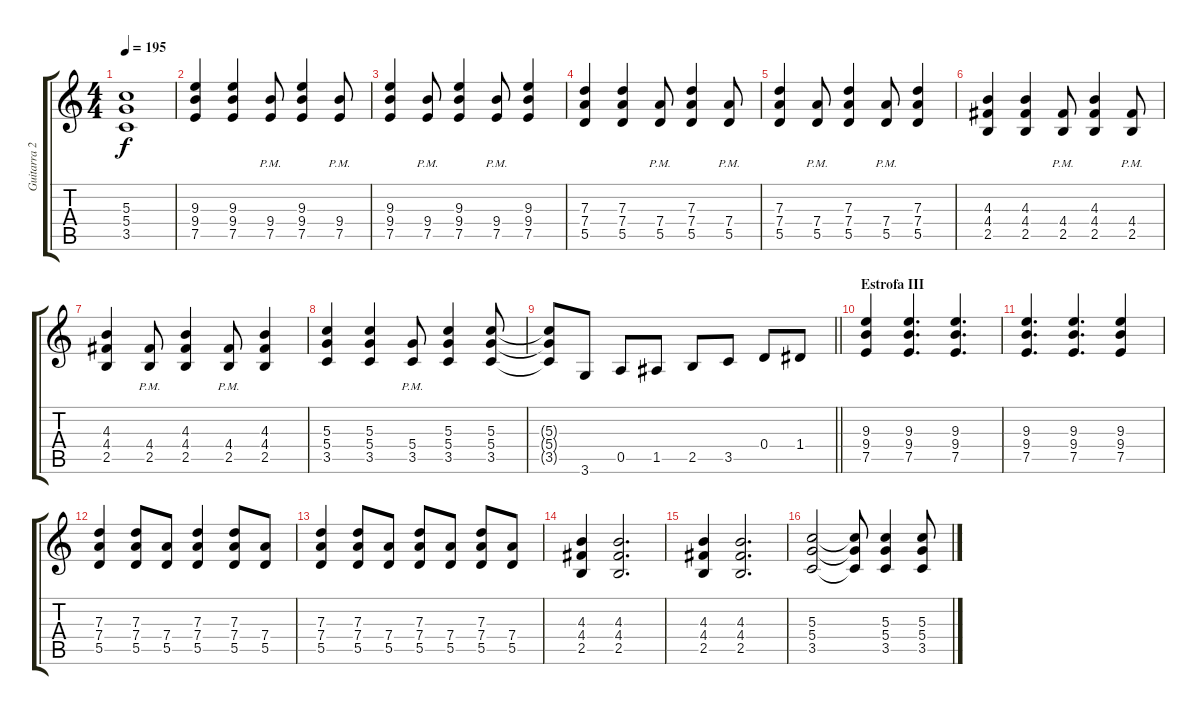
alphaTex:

\track ("Guitarra 2" "Guitarra 2") {instrument overdrivenguitar}
\staff {score tabs}
\tuning (E4 B3 G3 D3 A2 E2) {hide}
\ts (4 4)
\tempo 195
\clef g2
\ks c
(5.3{t} 5.4{t} 3.5{t}).1{dy f} |
(9.3 9.4 7.5).4 (9.3 9.4 7.5).4 (9.4{pm} 7.5{pm}).8 (9.3 9.4 7.5).4 (9.4{pm} 7.5{pm}).8 |
(9.3 9.4 7.5).4 (9.4{pm} 7.5{pm}).8 (9.3 9.4 7.5).4 (9.4{pm} 7.5{pm}).8 (9.3 9.4 7.5).4 |
(7.3 7.4 5.5).4 (7.3 7.4 5.5).4 (7.4{pm} 5.5{pm}).8 (7.3 7.4 5.5).4 (7.4{pm} 5.5{pm}).8 |
(7.3 7.4 5.5).4 (7.4{pm} 5.5{pm}).8 (7.3 7.4 5.5).4 (7.4{pm} 5.5{pm}).8 (7.3 7.4 5.5).4 |
(4.3 4.4 2.5).4 (4.3 4.4 2.5).4 (4.4{pm} 2.5{pm}).8 (4.3 4.4 2.5).4 (4.4{pm} 2.5{pm}).8 |
(4.3 4.4 2.5).4 (4.4{pm} 2.5{pm}).8 (4.3 4.4 2.5).4 (4.4{pm} 2.5{pm}).8 (4.3 4.4 2.5).4 |
(5.3 5.4 3.5).4 (5.3 5.4 3.5).4 (5.4{pm} 3.5{pm}).8 (5.3 5.4 3.5).4 (5.3 5.4 3.5).8 |
\barLineRight lightlight
(5.3{t} 5.4{t} 3.5{t}).8 3.6.8 0.5.8 1.5.8 2.5.8 3.5.8 0.4.8 1.4.8 |
\section ("" "Estrofa III")
(9.3 9.4 7.5).4 (9.3 9.4 7.5).4{d} (9.3 9.4 7.5).4{d} |
(9.3 9.4 7.5).4{d} (9.3 9.4 7.5).4{d} (9.3 9.4 7.5).4 |
(7.3 7.4 5.5).4 (7.3 7.4 5.5).8 (7.4 5.5).8 (7.3 7.4 5.5).4 (7.3 7.4 5.5).8 (7.4 5.5).8 |
(7.3 7.4 5.5).4 (7.3 7.4 5.5).8 (7.4 5.5).8 (7.3 7.4 5.5).8 (7.4 5.5).8 (7.3 7.4 5.5).8 (7.4 5.5).8 |
(4.3 4.4 2.5).4 (4.3 4.4 2.5).2{d} |
(4.3 4.4 2.5).4 (4.3 4.4 2.5).2{d} |
(5.3 5.4 3.5).2 (5.3{t} 5.4{t} 3.5{t}).8 (5.3 5.4 3.5).4 (5.3 5.4 3.5).8
